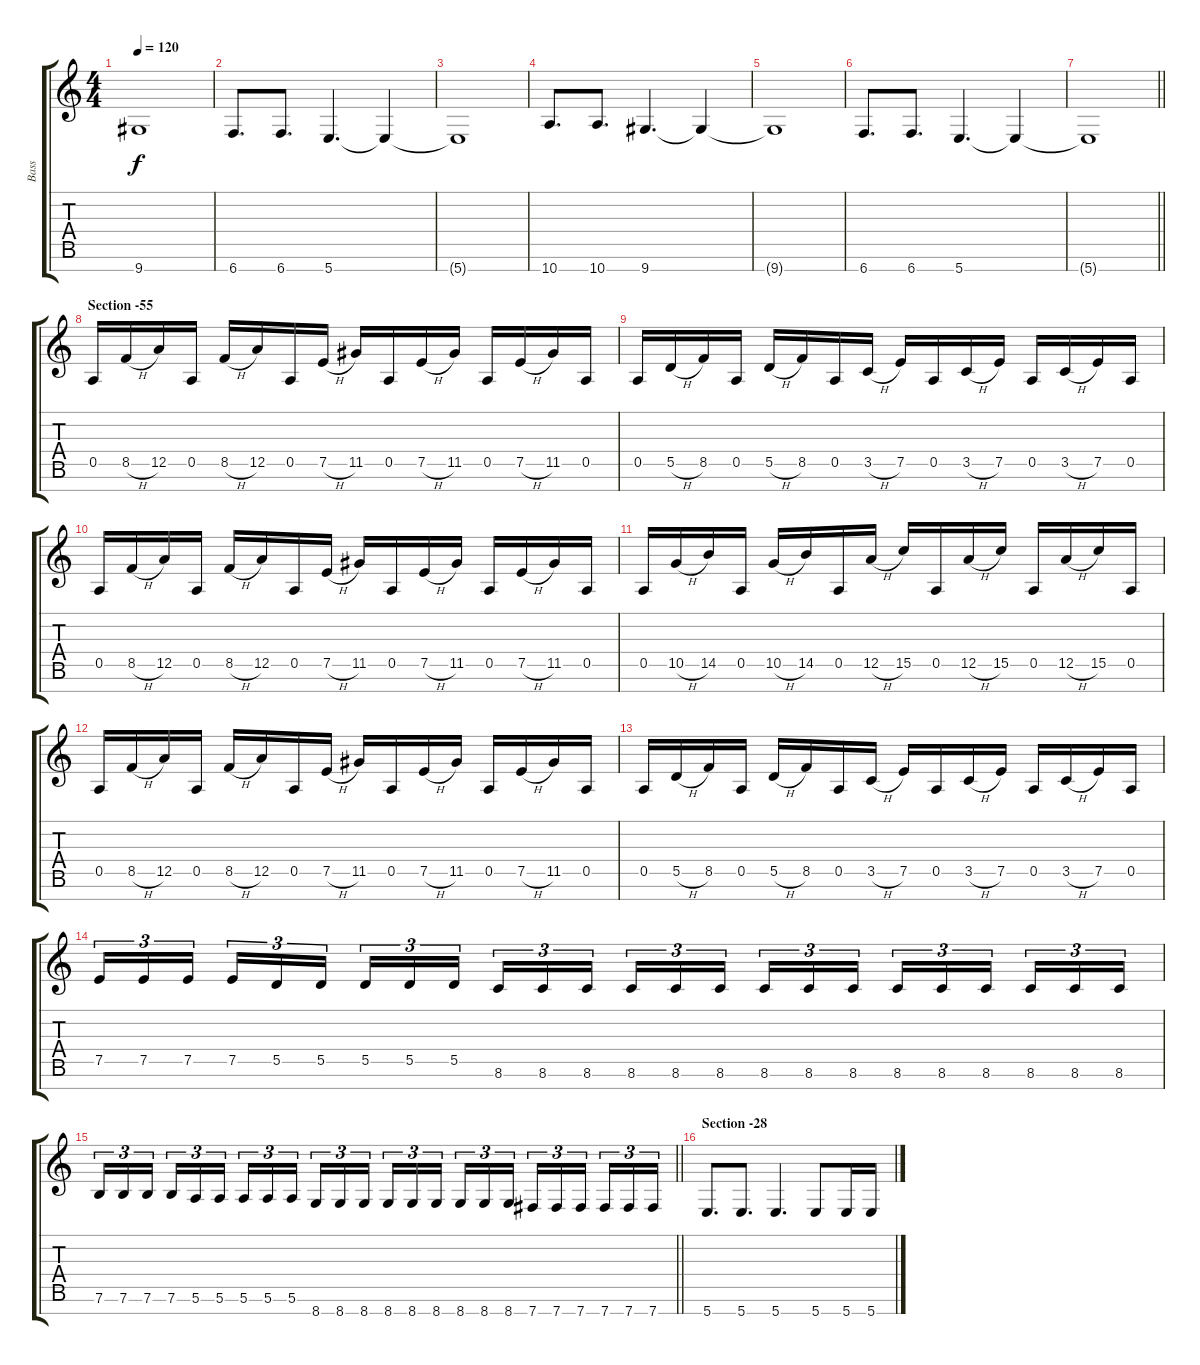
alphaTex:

\track ("Bass" "Bass") {instrument electricbasspick}
\staff {score tabs}
\tuning (E4 B3 G3 D3 A2 E2 B1) {hide}
\ts (4 4)
\tempo 120
\clef g2
\ks c
9.7{t}.1{dy f} |
6.7.8{d} 6.7.8{d} 5.7.4{d} 5.7{t}.4 |
5.7{t}.1 |
10.7.8{d} 10.7.8{d} 9.7.4{d} 9.7{t}.4 |
9.7{t}.1 |
6.7.8{d} 6.7.8{d} 5.7.4{d} 5.7{t}.4 |
\barLineRight lightlight
5.7{t}.1 |
\section ("" "Section -55")
0.5.16 8.5{h}.16 12.5.16 0.5.16 8.5{h}.16 12.5.16 0.5.16 7.5{h}.16 11.5.16 0.5.16 7.5{h}.16 11.5.16 0.5.16 7.5{h}.16 11.5.16 0.5.16 |
0.5.16 5.5{h}.16 8.5.16 0.5.16 5.5{h}.16 8.5.16 0.5.16 3.5{h}.16 7.5.16 0.5.16 3.5{h}.16 7.5.16 0.5.16 3.5{h}.16 7.5.16 0.5.16 |
0.5.16 8.5{h}.16 12.5.16 0.5.16 8.5{h}.16 12.5.16 0.5.16 7.5{h}.16 11.5.16 0.5.16 7.5{h}.16 11.5.16 0.5.16 7.5{h}.16 11.5.16 0.5.16 |
0.5.16 10.5{h}.16 14.5.16 0.5.16 10.5{h}.16 14.5.16 0.5.16 12.5{h}.16 15.5.16 0.5.16 12.5{h}.16 15.5.16 0.5.16 12.5{h}.16 15.5.16 0.5.16 |
0.5.16 8.5{h}.16 12.5.16 0.5.16 8.5{h}.16 12.5.16 0.5.16 7.5{h}.16 11.5.16 0.5.16 7.5{h}.16 11.5.16 0.5.16 7.5{h}.16 11.5.16 0.5.16 |
0.5.16 5.5{h}.16 8.5.16 0.5.16 5.5{h}.16 8.5.16 0.5.16 3.5{h}.16 7.5.16 0.5.16 3.5{h}.16 7.5.16 0.5.16 3.5{h}.16 7.5.16 0.5.16 |
7.5.16{tu (3 2)} 7.5.16{tu (3 2)} 7.5.16{tu (3 2) beam splitsecondary} 7.5.16{tu (3 2)} 5.5.16{tu (3 2)} 5.5.16{tu (3 2)} 5.5.16{tu (3 2)} 5.5.16{tu (3 2)} 5.5.16{tu (3 2) beam splitsecondary} 8.6.16{tu (3 2)} 8.6.16{tu (3 2)} 8.6.16{tu (3 2)} 8.6.16{tu (3 2)} 8.6.16{tu (3 2)} 8.6.16{tu (3 2) beam splitsecondary} 8.6.16{tu (3 2)} 8.6.16{tu (3 2)} 8.6.16{tu (3 2)} 8.6.16{tu (3 2)} 8.6.16{tu (3 2)} 8.6.16{tu (3 2) beam splitsecondary} 8.6.16{tu (3 2)} 8.6.16{tu (3 2)} 8.6.16{tu (3 2)} |
\barLineRight lightlight
7.6.16{tu (3 2)} 7.6.16{tu (3 2)} 7.6.16{tu (3 2) beam splitsecondary} 7.6.16{tu (3 2)} 5.6.16{tu (3 2)} 5.6.16{tu (3 2)} 5.6.16{tu (3 2)} 5.6.16{tu (3 2)} 5.6.16{tu (3 2) beam splitsecondary} 8.7.16{tu (3 2)} 8.7.16{tu (3 2)} 8.7.16{tu (3 2)} 8.7.16{tu (3 2)} 8.7.16{tu (3 2)} 8.7.16{tu (3 2) beam splitsecondary} 8.7.16{tu (3 2)} 8.7.16{tu (3 2)} 8.7.16{tu (3 2)} 7.7.16{tu (3 2)} 7.7.16{tu (3 2)} 7.7.16{tu (3 2) beam splitsecondary} 7.7.16{tu (3 2)} 7.7.16{tu (3 2)} 7.7.16{tu (3 2)} |
\section ("" "Section -28")
5.7.8{d} 5.7.8{d} 5.7.4{d} 5.7.8 5.7.16 5.7.16
